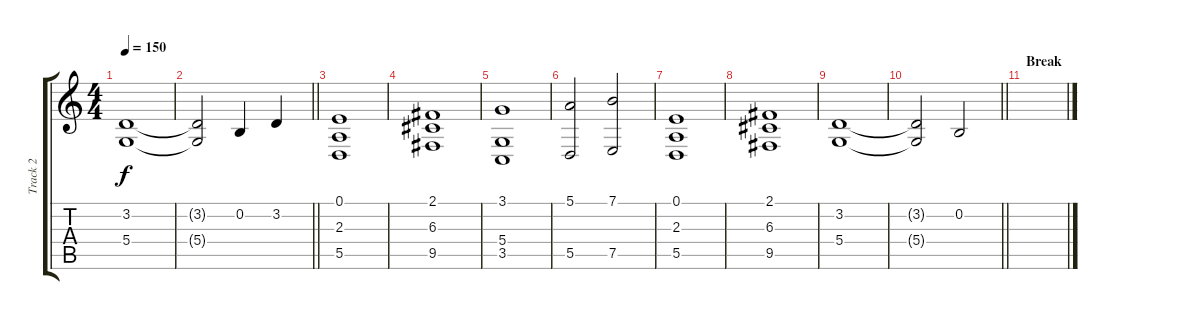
\track ("Track 2" "Track 2") {instrument pad1newage}
\staff {score tabs}
\tuning (E4 B3 G3 D3 A2 E2) {hide}
\ts (4 4)
\tempo 150
\clef g2
\ks c
(3.2 5.4).1{dy f} |
\barLineRight lightlight
(3.2{t} 5.4{t}).2 0.2.4 3.2.4 |
(0.1 2.3 5.5).1 |
(2.1 6.3 9.5).1 |
(3.1 5.4 3.5).1 |
(5.1 5.5).2 (7.1 7.5).2 |
(0.1 2.3 5.5).1 |
(2.1 6.3 9.5).1 |
(3.2 5.4).1 |
\barLineRight lightlight
(3.2{t} 5.4{t}).2 0.2.2 |
\section ("" "Break")
